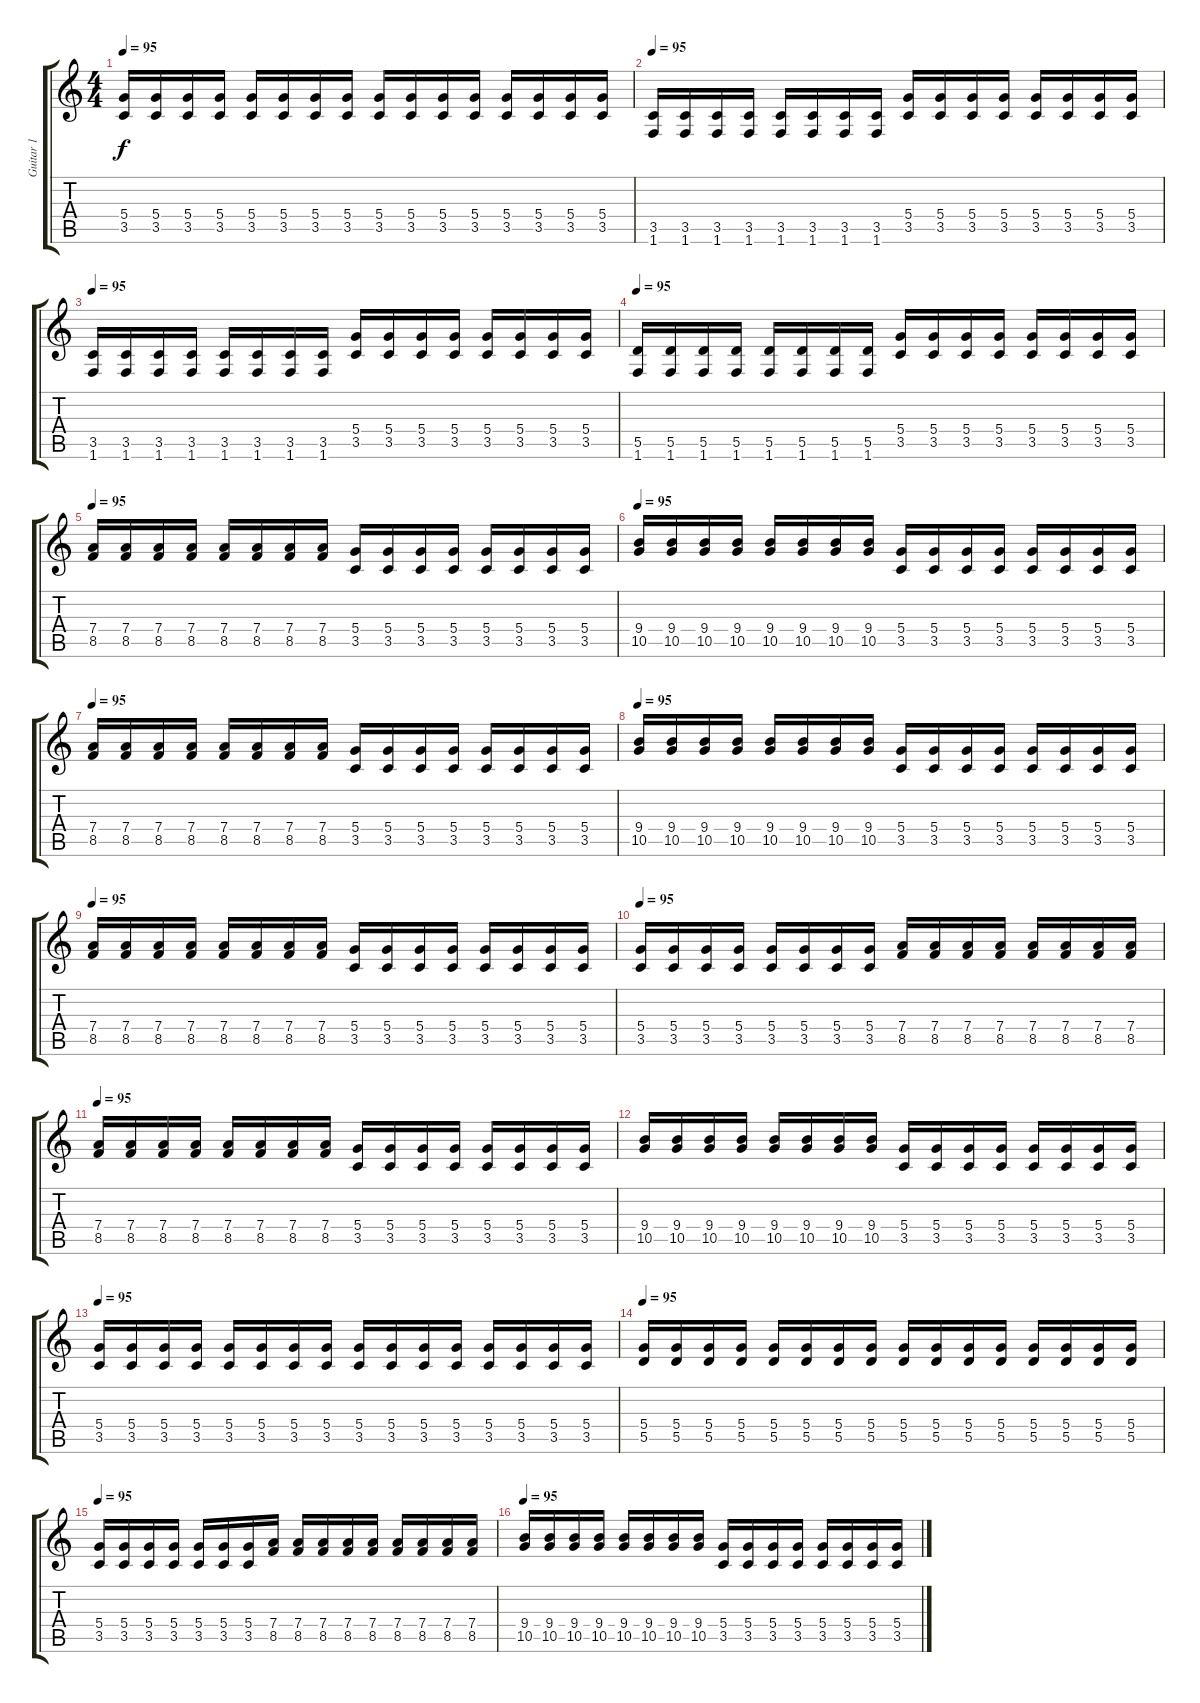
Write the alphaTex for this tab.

\track ("Guitar 1" "Guitar 1") {instrument electricguitarjazz}
\staff {score tabs}
\tuning (E4 B3 G3 D3 A2 E2) {hide}
\ts (4 4)
\tempo 95
\clef g2
\ks c
(5.4 3.5).16{dy f} (5.4 3.5).16 (5.4 3.5).16 (5.4 3.5).16 (5.4 3.5).16 (5.4 3.5).16 (5.4 3.5).16 (5.4 3.5).16 (5.4 3.5).16 (5.4 3.5).16 (5.4 3.5).16 (5.4 3.5).16 (5.4 3.5).16 (5.4 3.5).16 (5.4 3.5).16 (5.4 3.5).16 |
\tempo 95
(3.5 1.6).16 (3.5 1.6).16 (3.5 1.6).16 (3.5 1.6).16 (3.5 1.6).16 (3.5 1.6).16 (3.5 1.6).16 (3.5 1.6).16 (5.4 3.5).16 (5.4 3.5).16 (5.4 3.5).16 (5.4 3.5).16 (5.4 3.5).16 (5.4 3.5).16 (5.4 3.5).16 (5.4 3.5).16 |
\tempo 95
(3.5 1.6).16 (3.5 1.6).16 (3.5 1.6).16 (3.5 1.6).16 (3.5 1.6).16 (3.5 1.6).16 (3.5 1.6).16 (3.5 1.6).16 (5.4 3.5).16 (5.4 3.5).16 (5.4 3.5).16 (5.4 3.5).16 (5.4 3.5).16 (5.4 3.5).16 (5.4 3.5).16 (5.4 3.5).16 |
\tempo 95
(5.5 1.6).16 (5.5 1.6).16 (5.5 1.6).16 (5.5 1.6).16 (5.5 1.6).16 (5.5 1.6).16 (5.5 1.6).16 (5.5 1.6).16 (5.4 3.5).16 (5.4 3.5).16 (5.4 3.5).16 (5.4 3.5).16 (5.4 3.5).16 (5.4 3.5).16 (5.4 3.5).16 (5.4 3.5).16 |
\tempo 95
(7.4 8.5).16 (7.4 8.5).16 (7.4 8.5).16 (7.4 8.5).16 (7.4 8.5).16 (7.4 8.5).16 (7.4 8.5).16 (7.4 8.5).16 (5.4 3.5).16 (5.4 3.5).16 (5.4 3.5).16 (5.4 3.5).16 (5.4 3.5).16 (5.4 3.5).16 (5.4 3.5).16 (5.4 3.5).16 |
\tempo 95
(9.4 10.5).16 (9.4 10.5).16 (9.4 10.5).16 (9.4 10.5).16 (9.4 10.5).16 (9.4 10.5).16 (9.4 10.5).16 (9.4 10.5).16 (5.4 3.5).16 (5.4 3.5).16 (5.4 3.5).16 (5.4 3.5).16 (5.4 3.5).16 (5.4 3.5).16 (5.4 3.5).16 (5.4 3.5).16 |
\tempo 95
(7.4 8.5).16 (7.4 8.5).16 (7.4 8.5).16 (7.4 8.5).16 (7.4 8.5).16 (7.4 8.5).16 (7.4 8.5).16 (7.4 8.5).16 (5.4 3.5).16 (5.4 3.5).16 (5.4 3.5).16 (5.4 3.5).16 (5.4 3.5).16 (5.4 3.5).16 (5.4 3.5).16 (5.4 3.5).16 |
\tempo 95
(9.4 10.5).16 (9.4 10.5).16 (9.4 10.5).16 (9.4 10.5).16 (9.4 10.5).16 (9.4 10.5).16 (9.4 10.5).16 (9.4 10.5).16 (5.4 3.5).16 (5.4 3.5).16 (5.4 3.5).16 (5.4 3.5).16 (5.4 3.5).16 (5.4 3.5).16 (5.4 3.5).16 (5.4 3.5).16 |
\tempo 95
(7.4 8.5).16 (7.4 8.5).16 (7.4 8.5).16 (7.4 8.5).16 (7.4 8.5).16 (7.4 8.5).16 (7.4 8.5).16 (7.4 8.5).16 (5.4 3.5).16 (5.4 3.5).16 (5.4 3.5).16 (5.4 3.5).16 (5.4 3.5).16 (5.4 3.5).16 (5.4 3.5).16 (5.4 3.5).16 |
\tempo 95
(5.4 3.5).16 (5.4 3.5).16 (5.4 3.5).16 (5.4 3.5).16 (5.4 3.5).16 (5.4 3.5).16 (5.4 3.5).16 (5.4 3.5).16 (7.4 8.5).16 (7.4 8.5).16 (7.4 8.5).16 (7.4 8.5).16 (7.4 8.5).16 (7.4 8.5).16 (7.4 8.5).16 (7.4 8.5).16 |
\tempo 95
(7.4 8.5).16 (7.4 8.5).16 (7.4 8.5).16 (7.4 8.5).16 (7.4 8.5).16 (7.4 8.5).16 (7.4 8.5).16 (7.4 8.5).16 (5.4 3.5).16 (5.4 3.5).16 (5.4 3.5).16 (5.4 3.5).16 (5.4 3.5).16 (5.4 3.5).16 (5.4 3.5).16 (5.4 3.5).16 |
(9.4 10.5).16 (9.4 10.5).16 (9.4 10.5).16 (9.4 10.5).16 (9.4 10.5).16 (9.4 10.5).16 (9.4 10.5).16 (9.4 10.5).16 (5.4 3.5).16 (5.4 3.5).16 (5.4 3.5).16 (5.4 3.5).16 (5.4 3.5).16 (5.4 3.5).16 (5.4 3.5).16 (5.4 3.5).16 |
\tempo 95
(5.4 3.5).16 (5.4 3.5).16 (5.4 3.5).16 (5.4 3.5).16 (5.4 3.5).16 (5.4 3.5).16 (5.4 3.5).16 (5.4 3.5).16 (5.4 3.5).16 (5.4 3.5).16 (5.4 3.5).16 (5.4 3.5).16 (5.4 3.5).16 (5.4 3.5).16 (5.4 3.5).16 (5.4 3.5).16 |
\tempo 95
(5.4 5.5).16 (5.4 5.5).16 (5.4 5.5).16 (5.4 5.5).16 (5.4 5.5).16 (5.4 5.5).16 (5.4 5.5).16 (5.4 5.5).16 (5.4 5.5).16 (5.4 5.5).16 (5.4 5.5).16 (5.4 5.5).16 (5.4 5.5).16 (5.4 5.5).16 (5.4 5.5).16 (5.4 5.5).16 |
\tempo 95
(5.4 3.5).16 (5.4 3.5).16 (5.4 3.5).16 (5.4 3.5).16 (5.4 3.5).16 (5.4 3.5).16 (5.4 3.5).16 (7.4 8.5).16 (7.4 8.5).16 (7.4 8.5).16 (7.4 8.5).16 (7.4 8.5).16 (7.4 8.5).16 (7.4 8.5).16 (7.4 8.5).16 (7.4 8.5).16 |
\tempo 95
(9.4 10.5).16 (9.4 10.5).16 (9.4 10.5).16 (9.4 10.5).16 (9.4 10.5).16 (9.4 10.5).16 (9.4 10.5).16 (9.4 10.5).16 (5.4 3.5).16 (5.4 3.5).16 (5.4 3.5).16 (5.4 3.5).16 (5.4 3.5).16 (5.4 3.5).16 (5.4 3.5).16 (5.4 3.5).16
